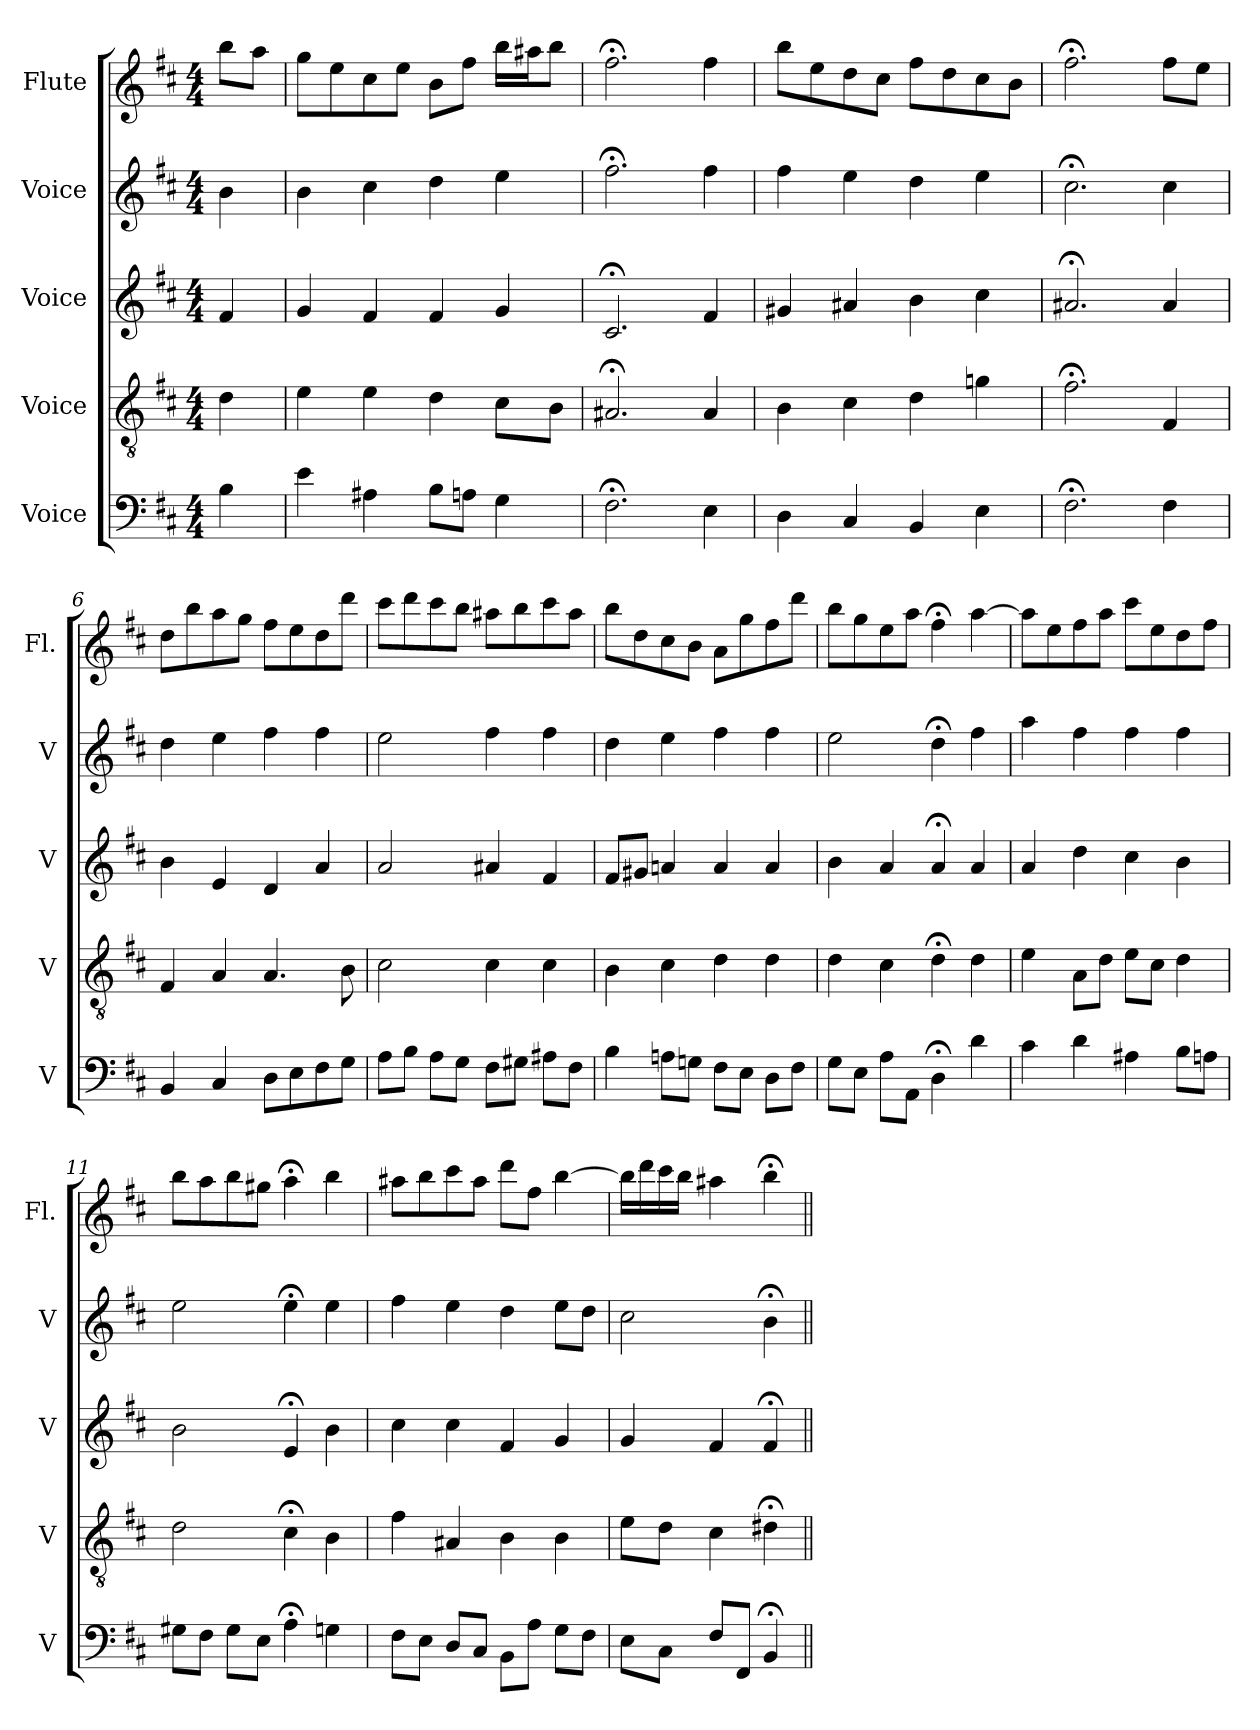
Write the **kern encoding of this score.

**kern	**kern	**kern	**kern	**kern
*part5	*part4	*part3	*part2	*part1
*staff5	*staff4	*staff3	*staff2	*staff1
*I"Voice	*I"Voice	*I"Voice	*I"Voice	*I"Flute
*I'V	*I'V	*I'V	*I'V	*I'Fl.
*clefF4	*clefGv2	*clefG2	*clefG2	*clefG2
*k[f#c#]	*k[f#c#]	*k[f#c#]	*k[f#c#]	*k[f#c#]
*M4/4	*M4/4	*M4/4	*M4/4	*M4/4
=	=	=	=	=
4B	4d	4f#	4b	8bbL
.	.	.	.	8aaJ
=2	=2	=2	=2	=2
4e	4e	4g	4b	8ggL
.	.	.	.	8ee
4A#X	4e	4f#	4cc#	8cc#
.	.	.	.	8eeJ
8BL	4d	4f#	4dd	8bL
8AnJ	.	.	.	8ff#J
4G	8c#L	4g	4ee	16bbLL
.	.	.	.	16aa#XJ
.	8BJ	.	.	8bbJ
=3	=3	=3	=3	=3
2.F#;<	2.A#X;<	2.c#;<	2.ff#;<	2.ff#;<
4E	4A#	4f#	4ff#	4ff#
=4	=4	=4	=4	=4
4D	4B	4g#X	4ff#	8bbL
.	.	.	.	8ee
4C#	4c#	4a#X	4ee	8dd
.	.	.	.	8cc#J
4BB	4d	4b	4dd	8ff#L
.	.	.	.	8dd
4E	4gn	4cc#	4ee	8cc#
.	.	.	.	8bJ
=5	=5	=5	=5	=5
2.F#;<	2.f#;<	2.a#X;<	2.cc#;<	2.ff#;<
4F#	4F#	4a#	4cc#	8ff#L
.	.	.	.	8eeJ
=6	=6	=6	=6	=6
4BB	4F#	4b	4dd	8ddL
.	.	.	.	8bb
4C#	4A	4e	4ee	8aa
.	.	.	.	8ggJ
8DL	4.A	4d	4ff#	8ff#L
8E	.	.	.	8ee
8F#	.	4a	4ff#	8dd
8GJ	8B	.	.	8dddJ
=7	=7	=7	=7	=7
8AL	2c#	2a	2ee	8ccc#L
8BJ	.	.	.	8ddd
8AL	.	.	.	8ccc#
8GJ	.	.	.	8bbJ
8F#L	4c#	4a#X	4ff#	8aa#XL
8G#XJ	.	.	.	8bb
8A#XL	4c#	4f#	4ff#	8ccc#
8F#J	.	.	.	8aa#J
=8	=8	=8	=8	=8
4B	4B	8f#L	4dd	8bbL
.	.	8g#XJ	.	8dd
8AnL	4c#	4an	4ee	8cc#
8GnJ	.	.	.	8bJ
8F#L	4d	4a	4ff#	8aL
8EJ	.	.	.	8gg
8DL	4d	4a	4ff#	8ff#
8F#J	.	.	.	8dddJ
=9	=9	=9	=9	=9
8GL	4d	4b	2ee	8bbL
8EJ	.	.	.	8gg
8AL	4c#	4a	.	8ee
8AAJ	.	.	.	8aaJ
4D;<	4d;<	4a;<	4dd;<	4ff#;<
4d	4d	4a	4ff#	[4aa
=10	=10	=10	=10	=10
4c#	4e	4a	4aa	8aaL]
.	.	.	.	8ee
4d	8AL	4dd	4ff#	8ff#
.	8dJ	.	.	8aaJ
4A#X	8eL	4cc#	4ff#	8ccc#L
.	8c#J	.	.	8ee
8BL	4d	4b	4ff#	8dd
8AnJ	.	.	.	8ff#J
=11	=11	=11	=11	=11
8G#XL	2d	2b	2ee	8bbL
8F#J	.	.	.	8aa
8G#L	.	.	.	8bb
8EJ	.	.	.	8gg#XJ
4A;<	4c#;<	4e;<	4ee;<	4aa;<
4Gn	4B	4b	4ee	4bb
=12	=12	=12	=12	=12
8F#L	4f#	4cc#	4ff#	8aa#XL
8EJ	.	.	.	8bb
8DL	4A#X	4cc#	4ee	8ccc#
8C#J	.	.	.	8aa#J
8BBL	4B	4f#	4dd	8dddL
8AJ	.	.	.	8ff#J
8GL	4B	4g	8eeL	[4bb
8F#J	.	.	8ddJ	.
=13	=13	=13	=13	=13
8EL	8eL	4g	2cc#	16bbLL]
.	.	.	.	16ddd
8C#J	8dJ	.	.	16ccc#
.	.	.	.	16bbJJ
8F#L	4c#	4f#	.	4aa#X
8FF#J	.	.	.	.
4BB;<	4d#X;<	4f#;<	4b;<	4bb;<
=||	=||	=||	=||	=||
*-	*-	*-	*-	*-
